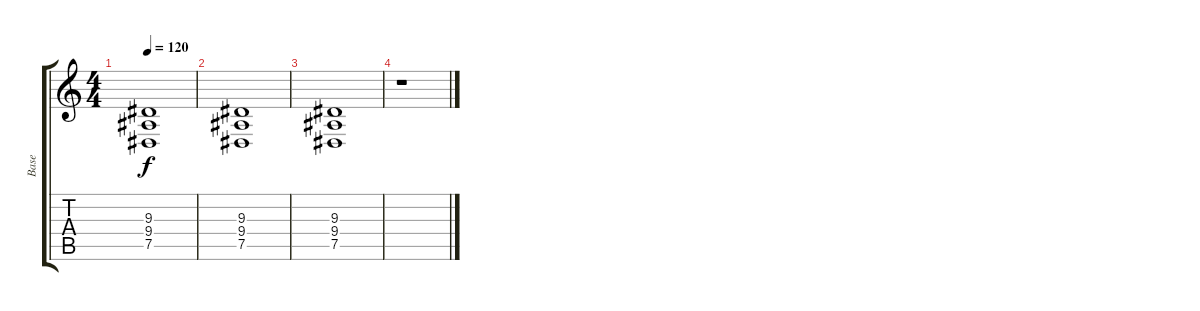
\track ("Base" "Base") {instrument acousticgrandpiano}
\staff {score tabs}
\tuning (Eb4 Bb3 Gb3 Db3 Ab2 Eb2) {hide}
\ts (4 4)
\tempo 120
\clef g2
\ks c
(9.3 9.4 7.5).1{dy f} |
(9.3 9.4 7.5).1 |
(9.3 9.4 7.5).1 |
r.1
